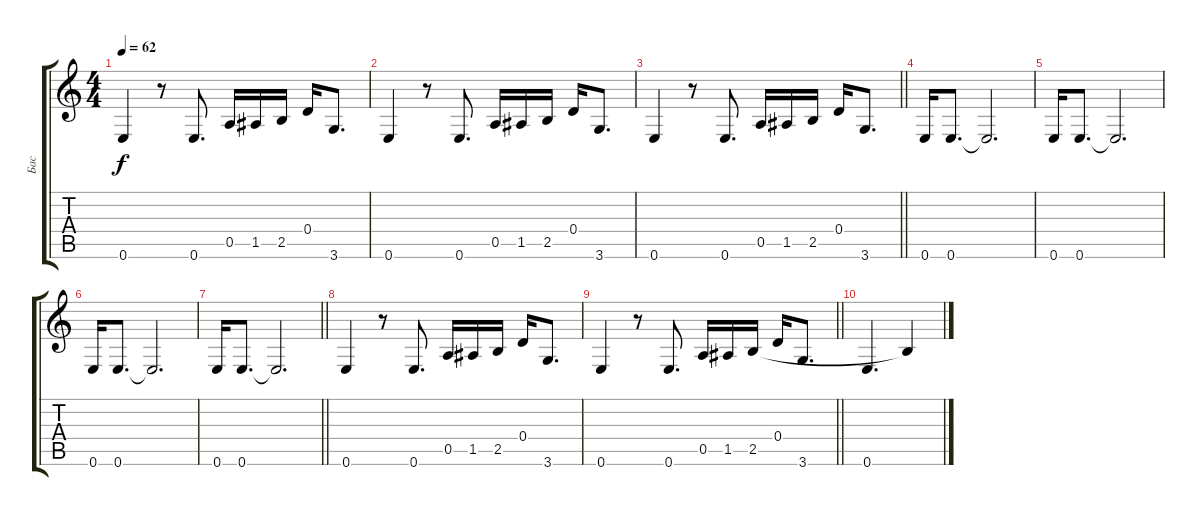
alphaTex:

\track ("Бас" "Бас") {instrument electricbassfinger}
\staff {score tabs}
\tuning (E4 B3 G3 D3 A2 E2) {hide}
\ts (4 4)
\tempo 62
\clef g2
\ks c
0.6.4{dy f} r.8 0.6.8{d} 0.5.16 1.5.16 2.5.16 0.4.16 3.6.8{d} |
0.6.4 r.8 0.6.8{d} 0.5.16 1.5.16 2.5.16 0.4.16 3.6.8{d} |
\barLineRight lightlight
0.6.4 r.8 0.6.8{d} 0.5.16 1.5.16 2.5.16 0.4.16 3.6.8{d} |
0.6.16 0.6.8{d} 0.6{t}.2{d} |
0.6.16 0.6.8{d} 0.6{t}.2{d} |
0.6.16 0.6.8{d} 0.6{t}.2{d} |
\barLineRight lightlight
0.6.16 0.6.8{d} 0.6{t}.2{d} |
0.6.4 r.8 0.6.8{d} 0.5.16 1.5.16 2.5.16 0.4.16 3.6.8{d} |
\barLineRight lightlight
0.6.4 r.8 0.6.8{d} 0.5.16 1.5.16 2.5.16 0.4.16 3.6.8{d} |
0.6.4{d} 2.5{t}.4
